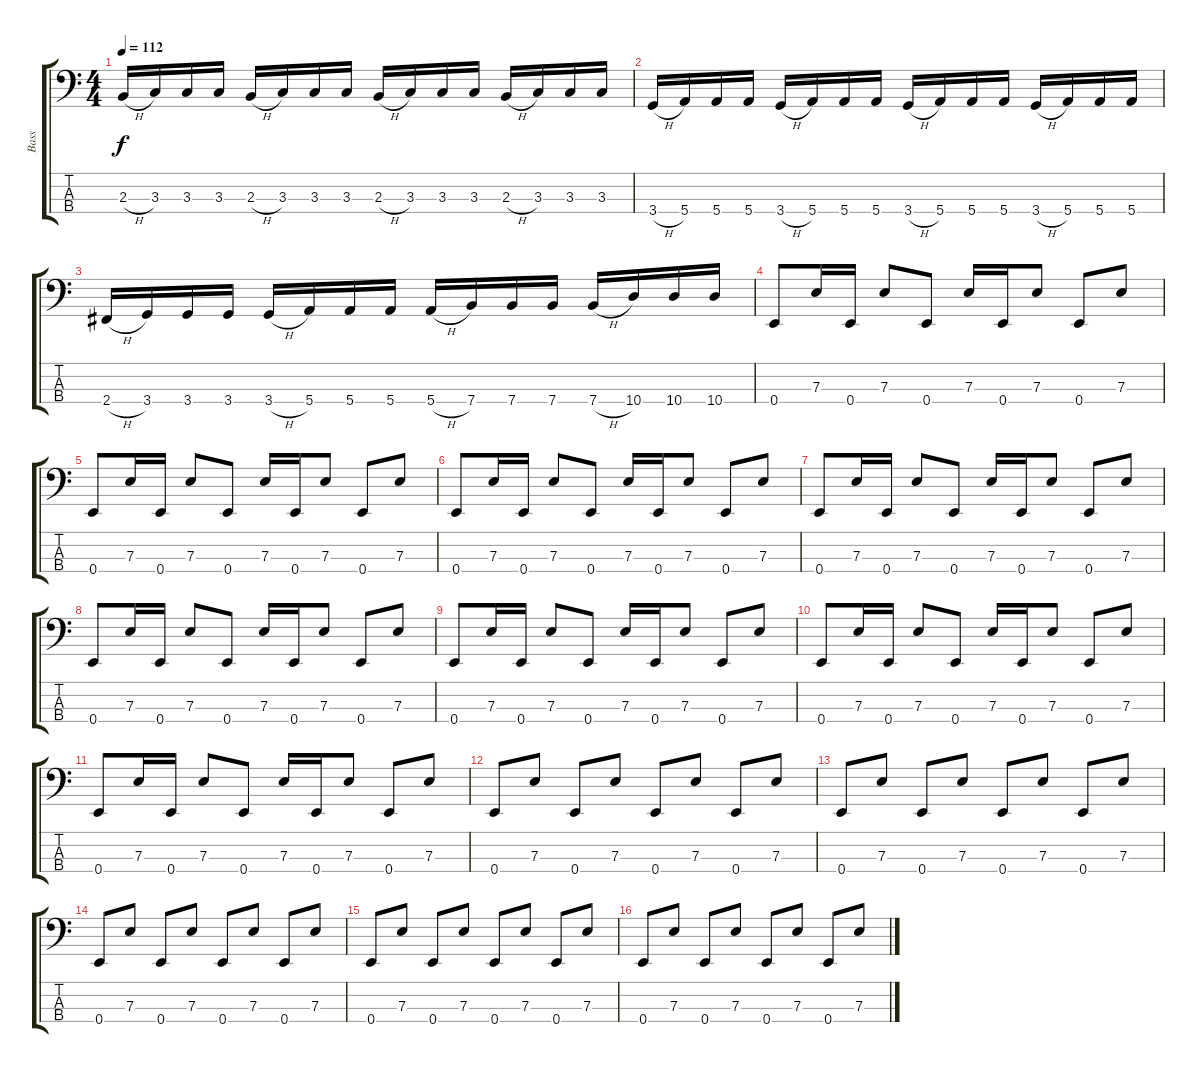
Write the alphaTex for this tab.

\track ("Bass" "Bass") {instrument electricbasspick}
\staff {score tabs}
\tuning (G2 D2 A1 E1) {hide}
\ts (4 4)
\tempo 112
\clef f4
\ks c
2.3{h}.16{dy f} 3.3.16 3.3.16 3.3.16 2.3{h}.16 3.3.16 3.3.16 3.3.16 2.3{h}.16 3.3.16 3.3.16 3.3.16 2.3{h}.16 3.3.16 3.3.16 3.3.16 |
3.4{h}.16 5.4.16 5.4.16 5.4.16 3.4{h}.16 5.4.16 5.4.16 5.4.16 3.4{h}.16 5.4.16 5.4.16 5.4.16 3.4{h}.16 5.4.16 5.4.16 5.4.16 |
2.4{h}.16 3.4.16 3.4.16 3.4.16 3.4{h}.16 5.4.16 5.4.16 5.4.16 5.4{h}.16 7.4.16 7.4.16 7.4.16 7.4{h}.16 10.4.16 10.4.16 10.4.16 |
0.4.8 7.3.16 0.4.16 7.3.8 0.4.8 7.3.16 0.4.16 7.3.8 0.4.8 7.3.8 |
0.4.8 7.3.16 0.4.16 7.3.8 0.4.8 7.3.16 0.4.16 7.3.8 0.4.8 7.3.8 |
0.4.8 7.3.16 0.4.16 7.3.8 0.4.8 7.3.16 0.4.16 7.3.8 0.4.8 7.3.8 |
0.4.8 7.3.16 0.4.16 7.3.8 0.4.8 7.3.16 0.4.16 7.3.8 0.4.8 7.3.8 |
0.4.8 7.3.16 0.4.16 7.3.8 0.4.8 7.3.16 0.4.16 7.3.8 0.4.8 7.3.8 |
0.4.8 7.3.16 0.4.16 7.3.8 0.4.8 7.3.16 0.4.16 7.3.8 0.4.8 7.3.8 |
0.4.8 7.3.16 0.4.16 7.3.8 0.4.8 7.3.16 0.4.16 7.3.8 0.4.8 7.3.8 |
0.4.8 7.3.16 0.4.16 7.3.8 0.4.8 7.3.16 0.4.16 7.3.8 0.4.8 7.3.8 |
0.4.8 7.3.8 0.4.8 7.3.8 0.4.8 7.3.8 0.4.8 7.3.8 |
0.4.8 7.3.8 0.4.8 7.3.8 0.4.8 7.3.8 0.4.8 7.3.8 |
0.4.8 7.3.8 0.4.8 7.3.8 0.4.8 7.3.8 0.4.8 7.3.8 |
0.4.8 7.3.8 0.4.8 7.3.8 0.4.8 7.3.8 0.4.8 7.3.8 |
0.4.8 7.3.8 0.4.8 7.3.8 0.4.8 7.3.8 0.4.8 7.3.8
